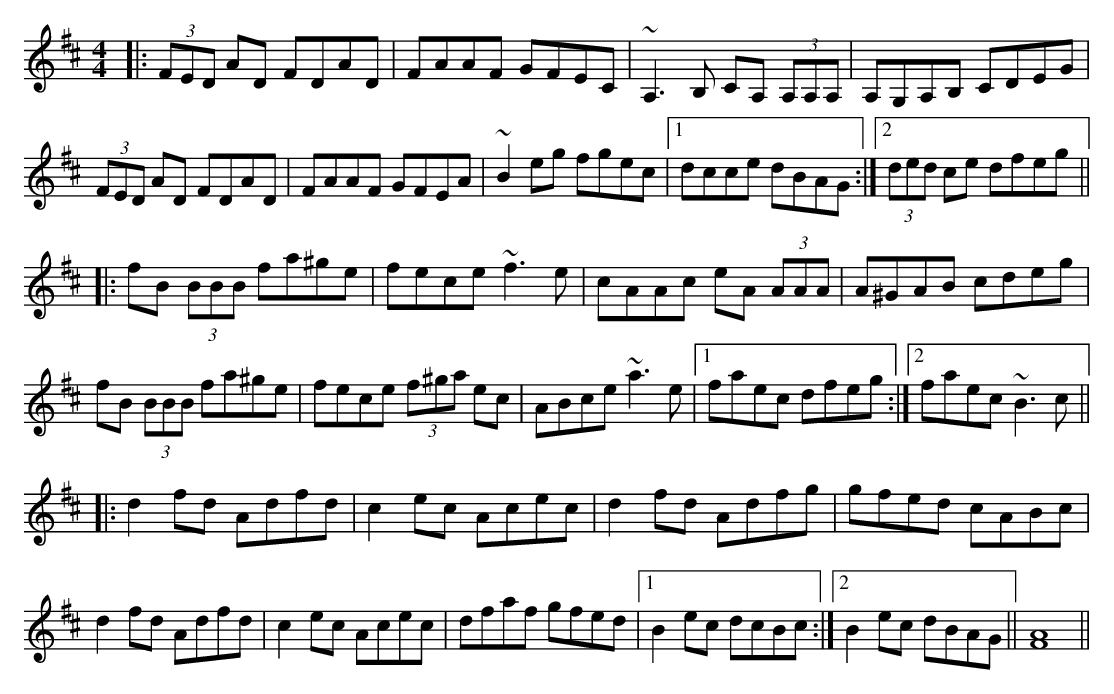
X:1
M:4/4
K:D
|:(3FED AD FDAD|FAAF GFEC|~A,3B, CA, (3A,A,A,|A,G,A,B, CDEG|
(3FED AD FDAD|FAAF GFEA|~B2eg fgec|1 dcce dBAG:|2 (3ded ce dfeg||
|:fB (3BBB fa^ge|fece ~f3e|cAAc eA (3AAA|A^GAB cdeg|
fB (3BBB fa^ge|fece (3f^ga ec|ABce ~a3e|1 faec dfeg:|2 faec ~B3c||
|:d2fd Adfd|c2ec Acec|d2fd Adfg|gfed cABc|
d2fd Adfd|c2ec Acec|dfaf gfed|1 B2ec dcBc:|2 B2ec dBAG||[F8A8]||
